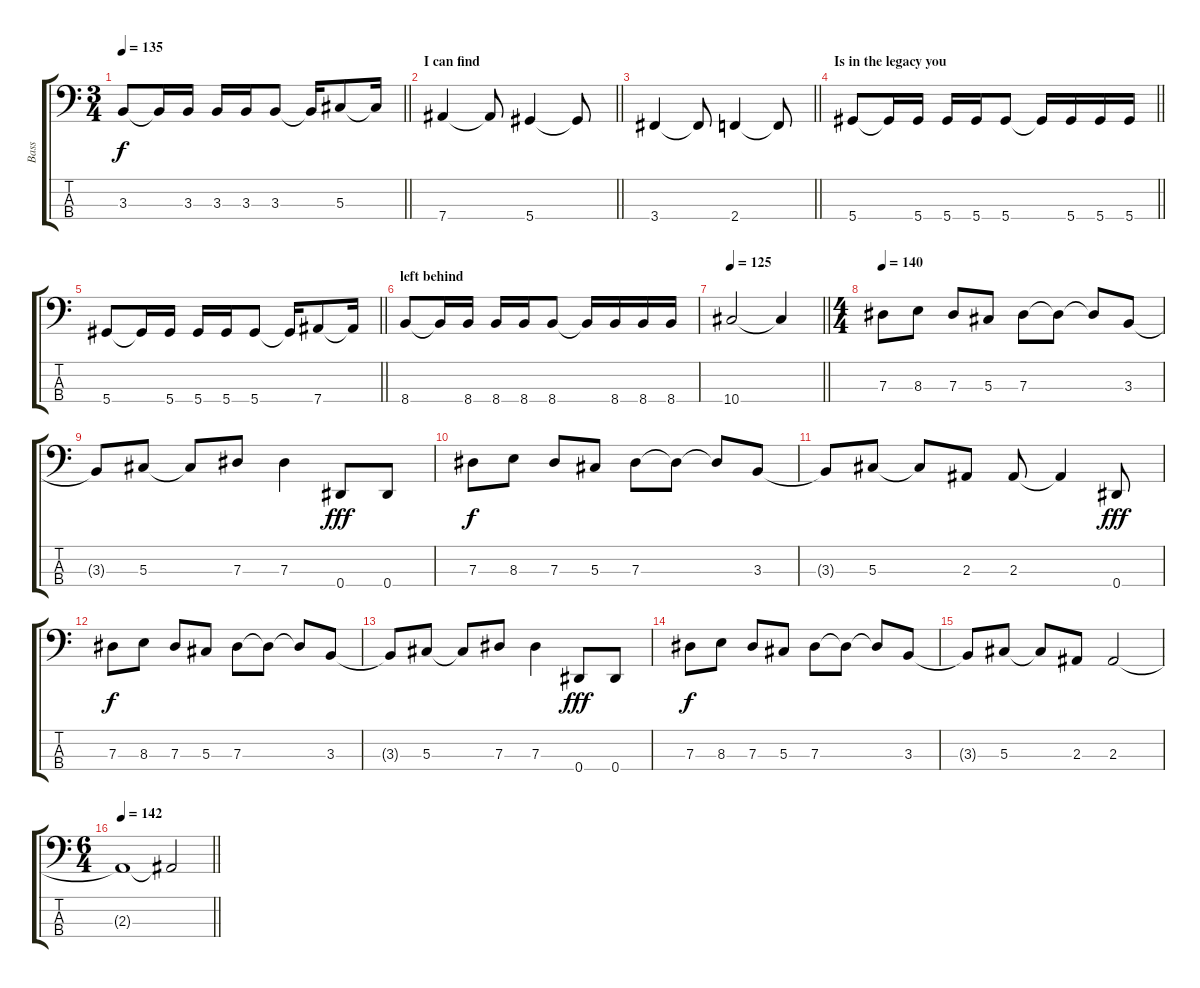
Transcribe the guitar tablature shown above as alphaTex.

\track ("Bass" "Bass") {instrument electricbassfinger}
\staff {score tabs}
\tuning (Gb2 Db2 Ab1 Eb1) {hide}
\ts (3 4)
\tempo 135
\clef f4
\barLineRight lightlight
\ks c
3.3.8{dy f} 3.3{t}.16 3.3.16 3.3.16 3.3.16 3.3.8 3.3{t}.16 5.3.8 5.3{t}.16 |
\section ("" "I can find")
\barLineRight lightlight
7.4.4 7.4{t}.8 5.4.4 5.4{t}.8 |
\barLineRight lightlight
3.4.4 3.4{t}.8 2.4.4 2.4{t}.8 |
\section ("" "Is in the legacy you ")
\barLineRight lightlight
5.4.8 5.4{t}.16 5.4.16 5.4.16 5.4.16 5.4.8 5.4{t}.16 5.4.16 5.4.16 5.4.16 |
\section ("" "")
\barLineRight lightlight
5.4.8 5.4{t}.16 5.4.16 5.4.16 5.4.16 5.4.8 5.4{t}.16 7.4.8 7.4{t}.16 |
\section ("" "left behind")
8.4.8 8.4{t}.16 8.4.16 8.4.16 8.4.16 8.4.8 8.4{t}.16 8.4.16 8.4.16 8.4.16 |
\tempo 125
\barLineRight lightlight
10.4.2 10.4{t}.4 |
\ts (4 4)
\tempo 140
7.3.8 8.3.8 7.3.8 5.3.8 7.3.8 7.3{t}.8 7.3{t}.8 3.3.8 |
3.3{t}.8 5.3.8 5.3{t}.8 7.3.8 7.3.4 0.4.8{dy fff} 0.4.8 |
7.3.8{dy f} 8.3.8 7.3.8 5.3.8 7.3.8 7.3{t}.8 7.3{t}.8 3.3.8 |
3.3{t}.8 5.3.8 5.3{t}.8 2.3.8 2.3.8 2.3{t}.4 0.4.8{dy fff} |
7.3.8{dy f} 8.3.8 7.3.8 5.3.8 7.3.8 7.3{t}.8 7.3{t}.8 3.3.8 |
3.3{t}.8 5.3.8 5.3{t}.8 7.3.8 7.3.4 0.4.8{dy fff} 0.4.8 |
7.3.8{dy f} 8.3.8 7.3.8 5.3.8 7.3.8 7.3{t}.8 7.3{t}.8 3.3.8 |
3.3{t}.8 5.3.8 5.3{t}.8 2.3.8 2.3.2 |
\ts (6 4)
\tempo 142
\barLineRight lightlight
2.3{t}.1 2.3{t}.2
